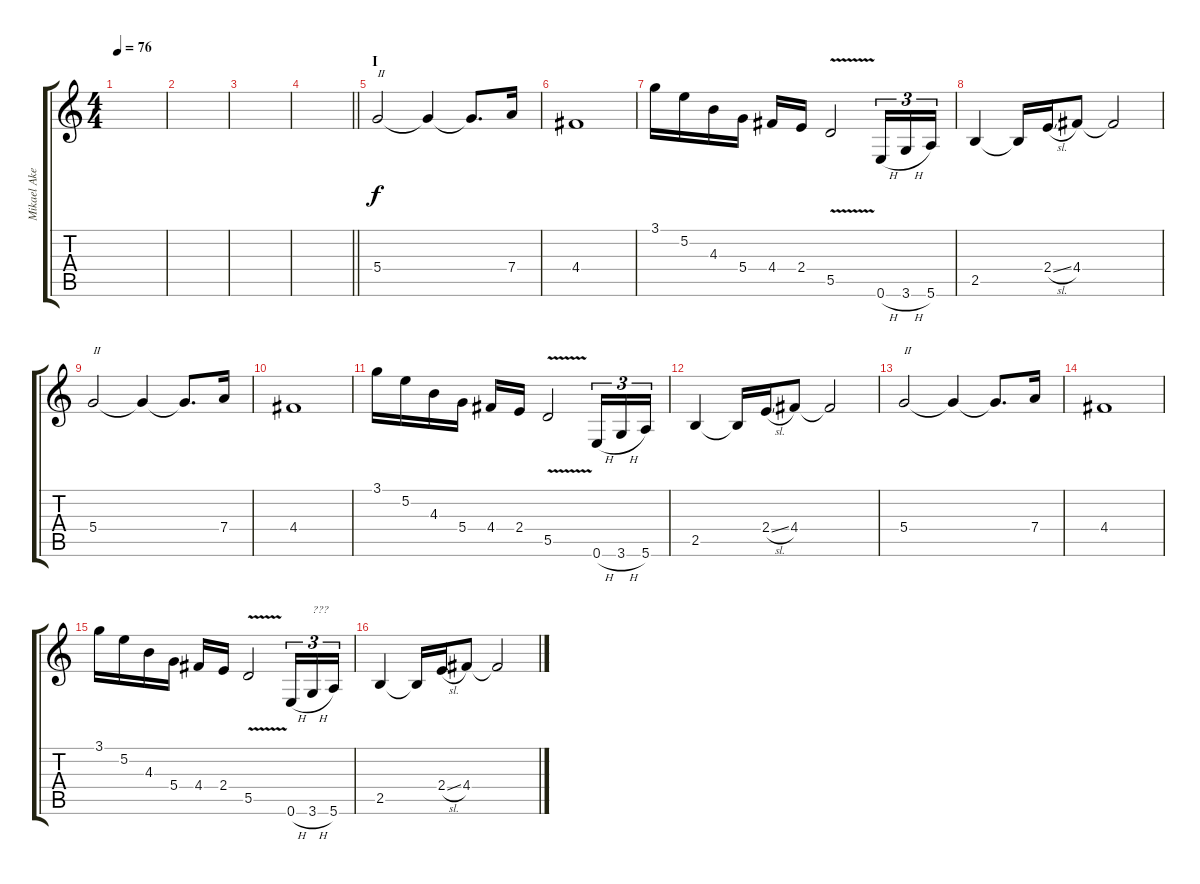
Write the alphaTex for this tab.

\track ("Mikael Akerfeldt" "Mikael Ake") {instrument acousticguitarnylon}
\staff {score tabs}
\tuning (E4 B3 G3 D3 A2 E2) {hide}
\ts (4 4)
\tempo 76
\clef g2
\ks c
|
|
|
\barLineRight lightlight
|
\section ("" "I")
5.4.2{txt "II"} 5.4{t}.4 5.4{t}.8{d} 7.4.16 |
4.4.1 |
3.1.16 5.2.16 4.3.16 5.4.16 4.4.16 2.4.16 5.5{v}.2 0.6{h}.16{tu (3 2)} 3.6{h}.16{tu (3 2)} 5.6.16{tu (3 2)} |
2.5.4 2.5{t}.16 2.4{sl}.16 4.4.8 4.4{t}.2 |
5.4.2{txt "II"} 5.4{t}.4 5.4{t}.8{d} 7.4.16 |
4.4.1 |
3.1.16 5.2.16 4.3.16 5.4.16 4.4.16 2.4.16 5.5{v}.2 0.6{h}.16{tu (3 2)} 3.6{h}.16{tu (3 2)} 5.6.16{tu (3 2)} |
2.5.4 2.5{t}.16 2.4{sl}.16 4.4.8 4.4{t}.2 |
5.4.2{txt "II"} 5.4{t}.4 5.4{t}.8{d} 7.4.16 |
4.4.1 |
3.1.16 5.2.16 4.3.16 5.4.16 4.4.16 2.4.16 5.5{v}.2 0.6{h}.16{tu (3 2)} 3.6{h}.16{tu (3 2) txt "???"} 5.6.16{tu (3 2)} |
2.5.4 2.5{t}.16 2.4{sl}.16 4.4.8 4.4{t}.2
